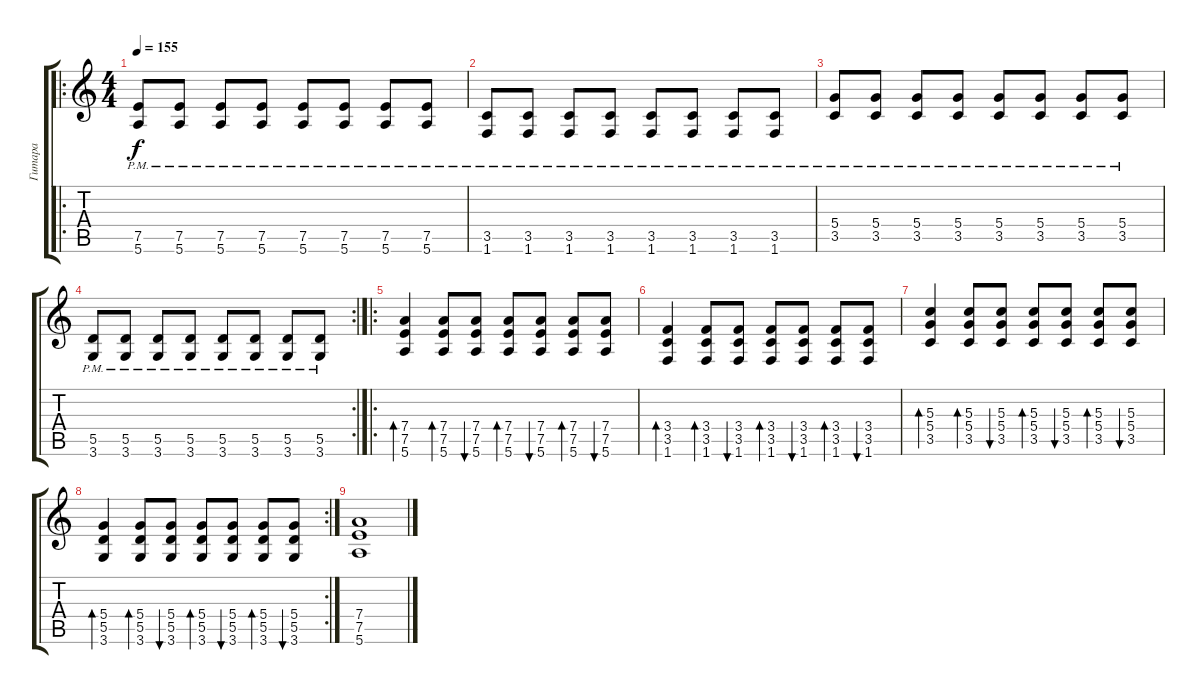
\track ("Гитара" "Гитара") {instrument overdrivenguitar}
\staff {score tabs}
\tuning (E4 B3 G3 D3 A2 E2) {hide}
\ro
\ts (4 4)
\tempo 155
\clef g2
\ks c
(7.5{pm} 5.6{pm}).8{dy f} (7.5{pm} 5.6{pm}).8 (7.5{pm} 5.6{pm}).8 (7.5{pm} 5.6{pm}).8 (7.5{pm} 5.6{pm}).8 (7.5{pm} 5.6{pm}).8 (7.5{pm} 5.6{pm}).8 (7.5{pm} 5.6{pm}).8 |
(3.5{pm} 1.6{pm}).8 (3.5{pm} 1.6{pm}).8 (3.5{pm} 1.6{pm}).8 (3.5{pm} 1.6{pm}).8 (3.5{pm} 1.6{pm}).8 (3.5{pm} 1.6{pm}).8 (3.5{pm} 1.6{pm}).8 (3.5{pm} 1.6{pm}).8 |
(5.4{pm} 3.5{pm}).8 (5.4{pm} 3.5{pm}).8 (5.4{pm} 3.5{pm}).8 (5.4{pm} 3.5{pm}).8 (5.4{pm} 3.5{pm}).8 (5.4{pm} 3.5{pm}).8 (5.4{pm} 3.5{pm}).8 (5.4{pm} 3.5{pm}).8 |
\rc 2
(5.5{pm} 3.6{pm}).8 (5.5{pm} 3.6{pm}).8 (5.5{pm} 3.6{pm}).8 (5.5{pm} 3.6{pm}).8 (5.5{pm} 3.6{pm}).8 (5.5{pm} 3.6{pm}).8 (5.5{pm} 3.6{pm}).8 (5.5{pm} 3.6{pm}).8 |
\ro
(7.4 7.5 5.6).4{bd 60} (7.4 7.5 5.6).8{bd 60} (7.4 7.5 5.6).8{bu 60} (7.4 7.5 5.6).8{bd 60} (7.4 7.5 5.6).8{bu 60} (7.4 7.5 5.6).8{bd 60} (7.4 7.5 5.6).8{bu 60} |
(3.4 3.5 1.6).4{bd 60} (3.4 3.5 1.6).8{bd 60} (3.4 3.5 1.6).8{bu 60} (3.4 3.5 1.6).8{bd 60} (3.4 3.5 1.6).8{bu 60} (3.4 3.5 1.6).8{bd 60} (3.4 3.5 1.6).8{bu 60} |
(5.3 5.4 3.5).4{bd 60} (5.3 5.4 3.5).8{bd 60} (5.3 5.4 3.5).8{bu 60} (5.3 5.4 3.5).8{bd 60} (5.3 5.4 3.5).8{bu 60} (5.3 5.4 3.5).8{bd 60} (5.3 5.4 3.5).8{bu 60} |
\rc 2
(5.4 5.5 3.6).4{bd 60} (5.4 5.5 3.6).8{bd 60} (5.4 5.5 3.6).8{bu 60} (5.4 5.5 3.6).8{bd 60} (5.4 5.5 3.6).8{bu 60} (5.4 5.5 3.6).8{bd 60} (5.4 5.5 3.6).8{bu 60} |
(7.4 7.5 5.6).1
